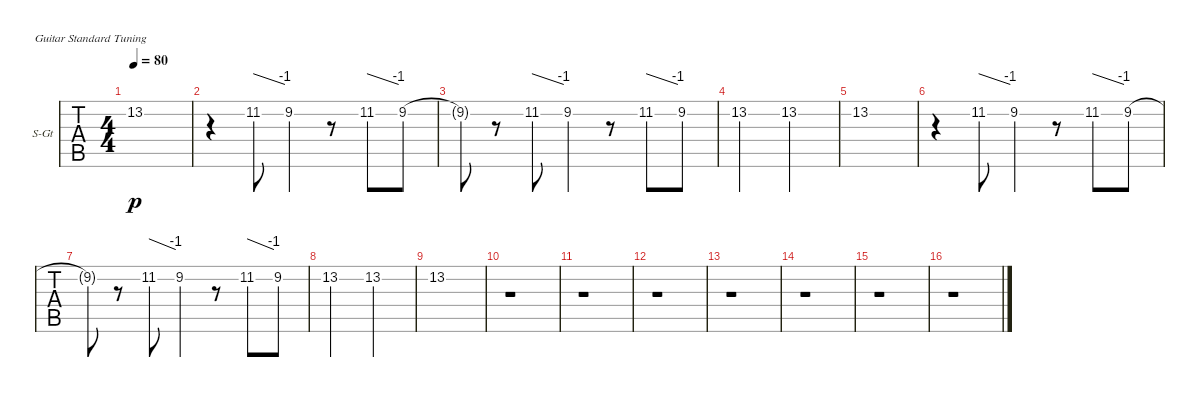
\bracketExtendMode groupsimilarinstruments
\firstSystemTrackNameOrientation horizontal
\otherSystemsTrackNameOrientation horizontal
\chordDiagramsInScore
\track ("Guitar 2" "S-Gt") {instrument acousticguitarsteel}
\staff {tabs}
\tuning (E4 B3 G3 D3 A2 E2)
\ts (4 4)
\tempo 80
\clef g2
\ks c
13.2.1{dy p} |
r.4 11.2.8{tbe (dive default 0 0 60 -4)} 9.2.4 r.8 11.2.8{tbe (dive default 0 0 60 -4)} 9.2.8 |
9.2{t}.8 r.8 11.2.8{tbe (dive default 0 0 60 -4)} 9.2.4 r.8 11.2.8{tbe (dive default 0 0 60 -4)} 9.2.8 |
13.2.2 13.2.2 |
13.2.1 |
r.4 11.2.8{tbe (dive default 0 0 60 -4)} 9.2.4 r.8 11.2.8{tbe (dive default 0 0 60 -4)} 9.2.8 |
9.2{t}.8 r.8 11.2.8{tbe (dive default 0 0 60 -4)} 9.2.4 r.8 11.2.8{tbe (dive default 0 0 60 -4)} 9.2.8 |
13.2.2 13.2.2 |
13.2.1 |
r.1 |
r.1 |
r.1 |
r.1 |
r.1 |
r.1 |
r.1
